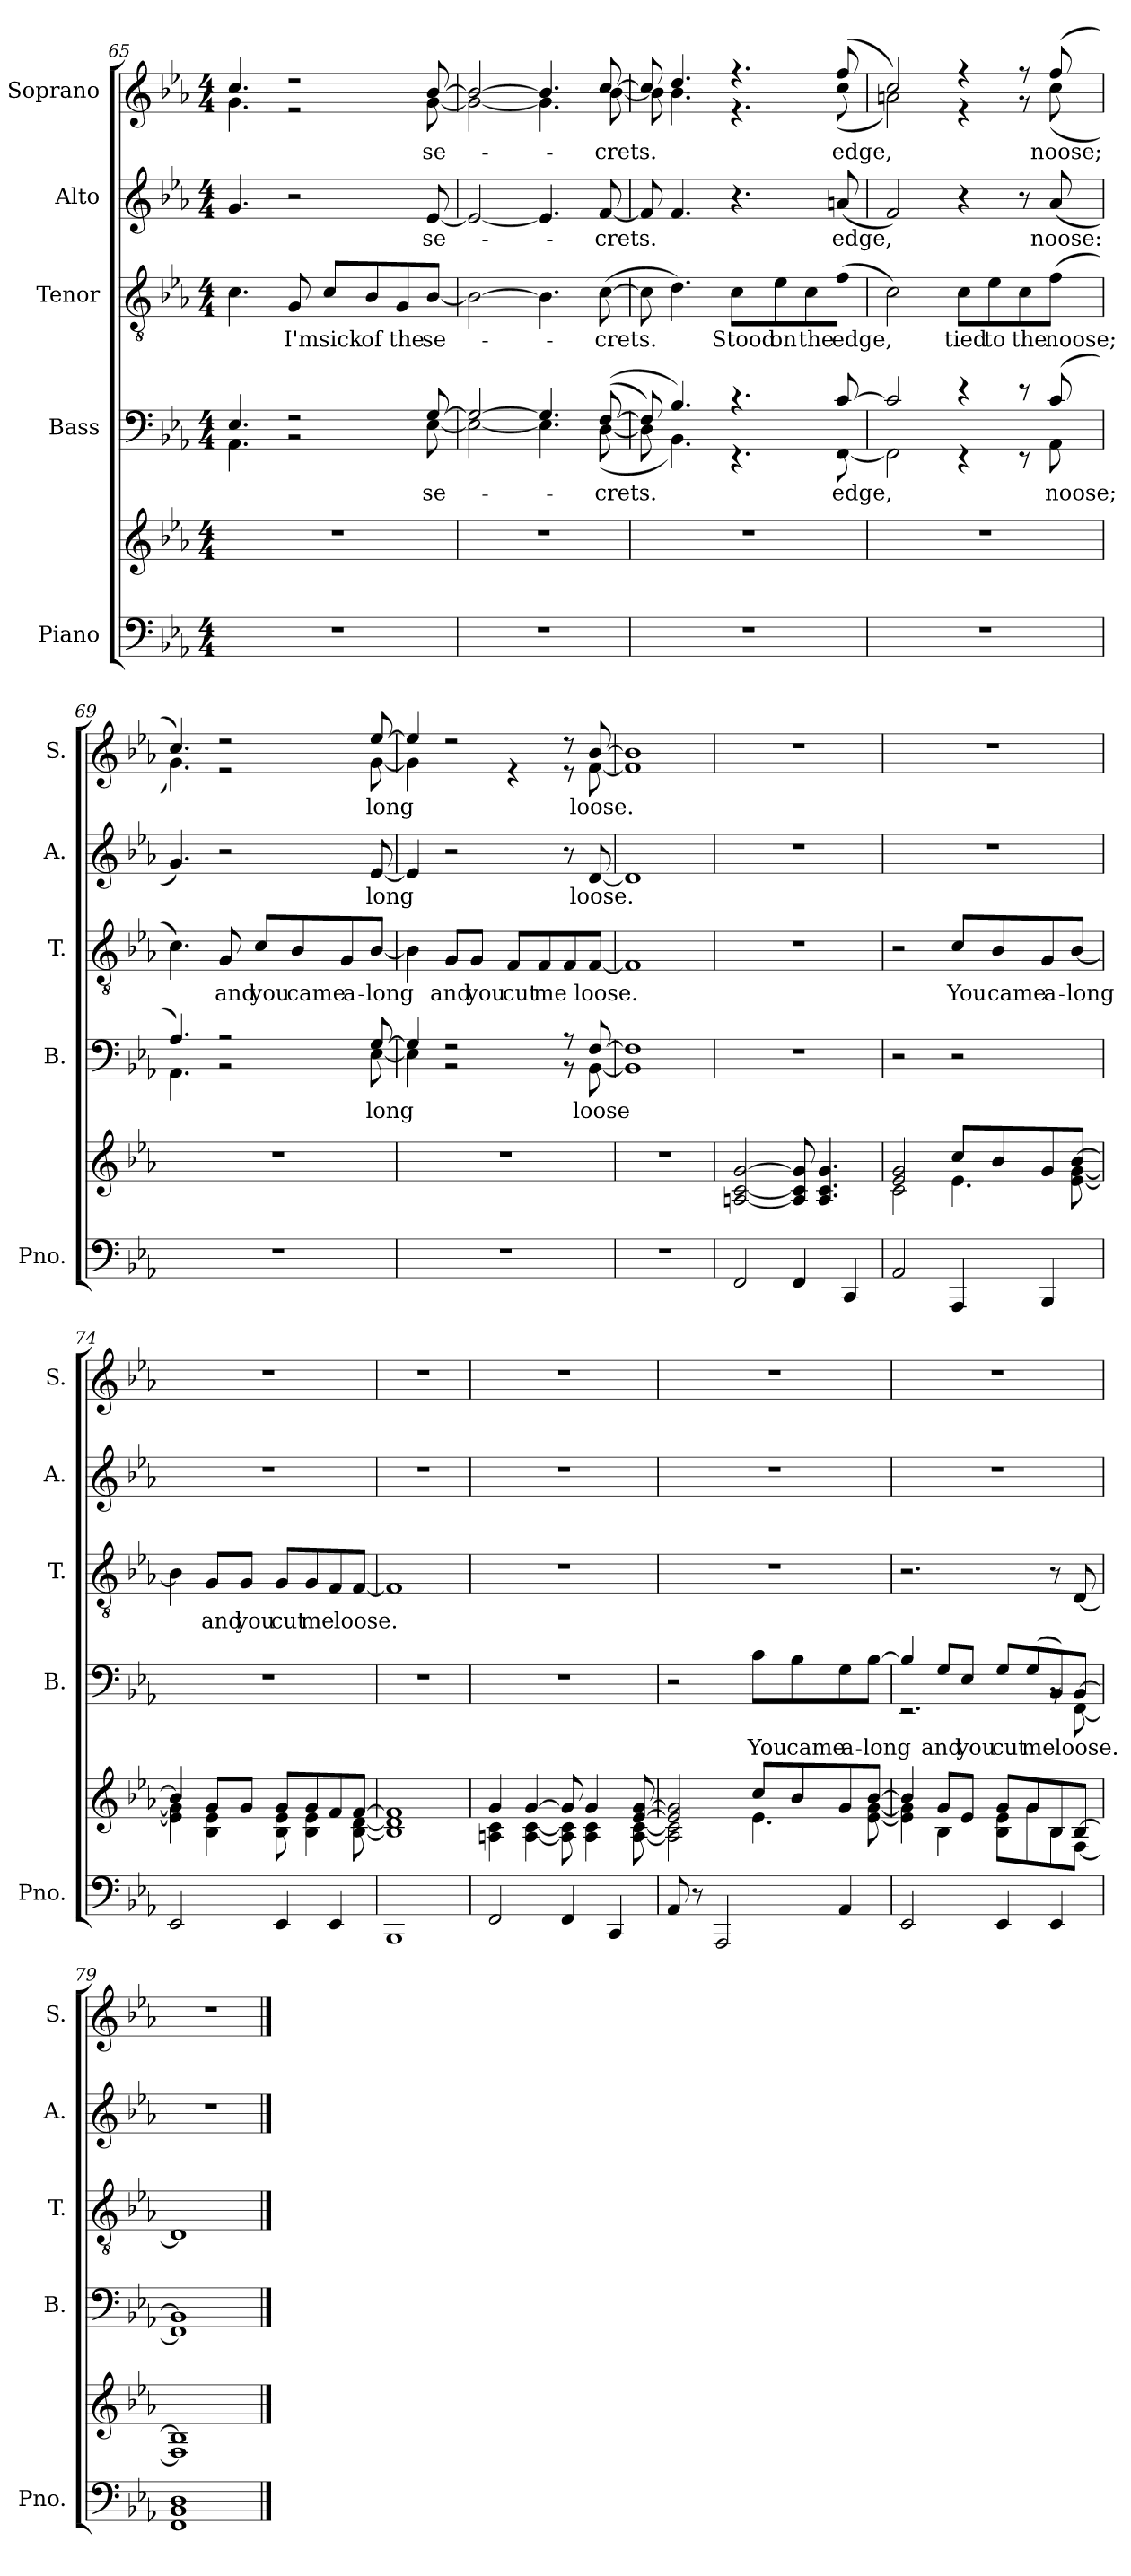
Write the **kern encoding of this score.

**kern	**kern	**kern	**text	**kern	**text	**kern	**text	**kern	**text
*part5	*part5	*part4	*part4	*part3	*part3	*part2	*part2	*part1	*part1
*staff6	*staff5	*staff4	*staff4	*staff3	*staff3	*staff2	*staff2	*staff1	*staff1
*I"Piano	*	*I"Bass	*	*I"Tenor	*	*I"Alto	*	*I"Soprano	*
*I'Pno.	*	*I'B.	*	*I'T.	*	*I'A.	*	*I'S.	*
*clefF4	*clefG2	*clefF4	*	*clefGv2	*	*clefG2	*	*clefG2	*
*k[b-e-a-]	*k[b-e-a-]	*k[b-e-a-]	*	*k[b-e-a-]	*	*k[b-e-a-]	*	*k[b-e-a-]	*
*M4/4	*M4/4	*M4/4	*	*M4/4	*	*M4/4	*	*M4/4	*
=65	=65	=65	=65	=65	=65	=65	=65	=65	=65
*	*	*^	*	*	*	*	*	*^	*
1r	1r	4.E-/	4.AA-\	.	4.c\	.	4.g/	.	4.cc/	4.g\	.
!	!	!	!	!	!	!LO:LY:b	!	!	!	!	!
.	.	2r	2r	.	8G/	I'm	2r	.	2r	2r	.
!	!	!	!	!	!	!LO:LY:b	!	!	!	!	!
.	.	.	.	.	8c/L	sick	.	.	.	.	.
!	!	!	!	!	!	!LO:LY:b	!	!	!	!	!
.	.	.	.	.	8B-/	of	.	.	.	.	.
!	!	!	!	!	!	!LO:LY:b	!	!	!	!	!
.	.	.	.	.	8G/	the	.	.	.	.	.
!	!	!	!	!LO:LY:b	!	!LO:LY:b	!	!LO:LY:b	!	!	!LO:LY:b
.	.	[8G/	[8E-\	se-	[8B-/J	se-	[8e-/	se-	[8b-/	[8g\	se-
!!LO:PB:g=z	!!
=66	=66	=66	=66	=66	=66	=66	=66	=66	=66	=66	=66
1r	1r	2G/_	2E-\_	.	2B-\_	.	2e-/_	.	2b-/_	2g\_	.
.	.	4.G/]	4.E-\]	.	4.B-\]	.	4.e-/]	.	4.b-/]	4.g\]	.
!	!	!	!	!LO:LY:b	!	!LO:LY:b	!	!LO:LY:b	!	!	!LO:LY:b
.	.	(([8F/	([8D\	-crets.	([8c\	-crets.	[8f/	-crets.	[8cc/	[8b-\	-crets.
=67	=67	=67	=67	=67	=67	=67	=67	=67	=67	=67	=67
1r	1r	8F/])	8D\]	.	8c\]	.	8f/]	.	8cc/]	8b-\]	.
.	.	4.B-/)	4.BB-\)	.	4.d\)	.	4.f/	.	4.dd/	4.b-\	.
!	!	!	!	!	!	!LO:LY:b	!	!	!	!	!
.	.	4.r	4.r	.	8c\L	Stood	4.r	.	4.r	4.r	.
!	!	!	!	!	!	!LO:LY:b	!	!	!	!	!
.	.	.	.	.	8e-\	on	.	.	.	.	.
!	!	!	!	!	!	!LO:LY:b	!	!	!	!	!
.	.	.	.	.	8c\	the	.	.	.	.	.
!	!	!	!	!LO:LY:b	!	!LO:LY:b	!	!LO:LY:b	!	!	!LO:LY:b
.	.	[8c/	[8FF\	edge,	(8f\J	edge,	(8an/	edge,	(8ff/	(8cc\	edge,
=68	=68	=68	=68	=68	=68	=68	=68	=68	=68	=68	=68
1r	1r	2c/]	2FF\]	.	2c\)	.	2f/)	.	2cc/)	2an\)	.
!	!	!	!	!	!	!LO:LY:b	!	!	!	!	!
.	.	4r	4r	.	8c\L	tied	4r	.	4r	4r	.
!	!	!	!	!	!	!LO:LY:b	!	!	!	!	!
.	.	.	.	.	8e-\	to	.	.	.	.	.
!	!	!	!	!	!	!LO:LY:b	!	!	!	!	!
.	.	8r	8r	.	8c\	the	8r	.	8r	8r	.
!	!	!	!	!LO:LY:b	!	!LO:LY:b	!	!LO:LY:b	!	!	!LO:LY:b
.	.	(8c/	8AA-\	noose;	(8f\J	noose;	(8a-/	noose:	(8ff/	(8cc\	noose;
=69	=69	=69	=69	=69	=69	=69	=69	=69	=69	=69	=69
1r	1r	4.A-/)	4.AA-\	.	4.c\)	.	4.g/)	.	4.cc/)	4.g\)	.
!	!	!	!	!	!	!LO:LY:b	!	!	!	!	!
.	.	2r	2r	.	8G/	and	2r	.	2r	2r	.
!	!	!	!	!	!	!LO:LY:b	!	!	!	!	!
.	.	.	.	.	8c/L	you	.	.	.	.	.
!	!	!	!	!	!	!LO:LY:b	!	!	!	!	!
.	.	.	.	.	8B-/	came	.	.	.	.	.
!	!	!	!	!	!	!LO:LY:b	!	!	!	!	!
.	.	.	.	.	8G/	a-	.	.	.	.	.
!	!	!	!	!LO:LY:b	!	!LO:LY:b	!	!LO:LY:b	!	!	!LO:LY:b
.	.	[8G/	[8E-\	long	[8B-/J	-long	[8e-/	long	[8ee-/	[8g\	long
!!LO:PB:g=z	!!
=70	=70	=70	=70	=70	=70	=70	=70	=70	=70	=70	=70
1r	1r	4G/]	4E-\]	.	4B-\]	.	4e-/]	.	4ee-/]	4g\]	.
!	!	!	!	!	!	!LO:LY:b	!	!	!	!	!
.	.	2r	2r	.	8G/L	and	2r	.	2r	4ryy	.
!	!	!	!	!	!	!LO:LY:b	!	!	!	!	!
.	.	.	.	.	8G/J	you	.	.	.	.	.
!	!	!	!	!	!	!LO:LY:b	!	!	!	!	!
.	.	.	.	.	8F/L	cut	.	.	.	4r	.
!	!	!	!	!	!	!LO:LY:b	!	!	!	!	!
.	.	.	.	.	8F/	me	.	.	.	.	.
.	.	8r	8r	.	8F/	.	8r	.	8r	8r	.
!	!	!	!	!LO:LY:b	!	!LO:LY:b	!	!LO:LY:b	!	!	!LO:LY:b
.	.	[8F/	[8BB-\	loose	[8F/J	loose.	[8d/	loose.	[8b-/	[8f\	loose.
=71	=71	=71	=71	=71	=71	=71	=71	=71	=71	=71	=71
1r	1r	1F]	1BB-]	.	1F]	.	1d]	.	1b-]	1f]	.
*	*	*v	*v	*	*	*	*	*	*v	*v	*
=72	=72	=72	=72	=72	=72	=72	=72	=72	=72
2FF/	[2An/ [2c/ [2g/	1r	.	1r	.	1r	.	1r	.
4FF/	8A/] 8c/] 8g/]	.	.	.	.	.	.	.	.
.	4.A/ 4.c/ 4.g/	.	.	.	.	.	.	.	.
4CC/	.	.	.	.	.	.	.	.	.
=73	=73	=73	=73	=73	=73	=73	=73	=73	=73
*	*^	*	*	*	*	*	*	*	*
2AA-/	2e-/ 2g/	2c\	2r	.	2r	.	1r	.	1r	.
!	!	!	!	!	!	!LO:LY:b	!	!	!	!
4AAA-/	8cc/L	4.e-\	2r	.	8c/L	You	.	.	.	.
!	!	!	!	!	!	!LO:LY:b	!	!	!	!
.	8b-/	.	.	.	8B-/	came	.	.	.	.
!	!	!	!	!	!	!LO:LY:b	!	!	!	!
4BBB-/	8g/	.	.	.	8G/	a-	.	.	.	.
!	!	!	!	!	!	!LO:LY:b	!	!	!	!
.	[8b-/J	[8e-\ [8g\	.	.	[8B-/J	-long	.	.	.	.
!!LO:PB:g=z
=74	=74	=74	=74	=74	=74	=74	=74	=74	=74	=74
2EE-/	4b-/]	4e-\] 4g\]	1r	.	4B-\]	.	1r	.	1r	.
!	!	!	!	!	!	!LO:LY:b	!	!	!	!
.	8g/L	4B-\ 4e-\	.	.	8G/L	and	.	.	.	.
!	!	!	!	!	!	!LO:LY:b	!	!	!	!
.	8g/J	.	.	.	8G/J	you	.	.	.	.
!	!	!	!	!	!	!LO:LY:b	!	!	!	!
4EE-/	8g/L	8B-\ 8e-\	.	.	8G/L	cut	.	.	.	.
!	!	!	!	!	!	!LO:LY:b	!	!	!	!
.	8g/	4B-\ 4e-\	.	.	8G/	me	.	.	.	.
4EE-/	8f/	.	.	.	8F/	.	.	.	.	.
!	!	!	!	!	!	!LO:LY:b	!	!	!	!
.	[8f/J	[8B-\ [8d\	.	.	[8F/J	loose.	.	.	.	.
=75	=75	=75	=75	=75	=75	=75	=75	=75	=75	=75
1BBB-	1f]	1B-] 1d]	1r	.	1F]	.	1r	.	1r	.
=76	=76	=76	=76	=76	=76	=76	=76	=76	=76	=76
2FF/	4g/	4An\ 4c\	1r	.	1r	.	1r	.	1r	.
.	[4g/	[4A\ [4c\	.	.	.	.	.	.	.	.
4FF/	8g/]	8A\] 8c\]	.	.	.	.	.	.	.	.
.	4g/	4A\ 4c\	.	.	.	.	.	.	.	.
4CC/	.	.	.	.	.	.	.	.	.	.
.	[8e-/ [8g/	[8A\ [8c\	.	.	.	.	.	.	.	.
=77	=77	=77	=77	=77	=77	=77	=77	=77	=77	=77
8AA-/	2e-/] 2g/]	2A\] 2c\]	2r	.	1r	.	1r	.	1r	.
8r	.	.	.	.	.	.	.	.	.	.
2AAA-/	.	.	.	.	.	.	.	.	.	.
!	!	!	!	!LO:LY:b	!	!	!	!	!	!
.	8cc/L	4.e-\	8c\L	You	.	.	.	.	.	.
!	!	!	!	!LO:LY:b	!	!	!	!	!	!
.	8b-/	.	8B-\	came	.	.	.	.	.	.
!	!	!	!	!LO:LY:b	!	!	!	!	!	!
4AA-/	8g/	.	8G\	a-	.	.	.	.	.	.
!	!	!	!	!LO:LY:b	!	!	!	!	!	!
.	[8b-/J	[8e-\ [8g\	[8B-\J	-long	.	.	.	.	.	.
!!LO:PB:g=z
=78	=78	=78	=78	=78	=78	=78	=78	=78	=78	=78
*	*	*	*^	*	*	*	*	*	*	*
2EE-/	4b-/]	4e-\] 4g\]	4B-/]	2.r	.	2.r	.	1r	.	1r	.
!	!	!	!	!	!LO:LY:b	!	!	!	!	!	!
.	8g/L	4B-\	8G/L	.	and	.	.	.	.	.	.
!	!	!	!	!	!LO:LY:b	!	!	!	!	!	!
.	8e-/J	.	8E-/J	.	you	.	.	.	.	.	.
!	!	!	!	!	!LO:LY:b	!	!	!	!	!	!
4EE-/	8g/L	8B-\ 8e-\L	8G/L	.	cut	.	.	.	.	.	.
!	!	!	!	!	!LO:LY:b	!	!	!	!	!	!
.	8g/	8g\	(8G/	.	me	.	.	.	.	.	.
4EE-/	8B-/	8B-\	8BB-/)	8rBB	.	8r	.	.	.	.	.
!	!	!	!	!	!LO:LY:b	!	!	!	!	!	!
.	[8B-/J	[8F\J	[8BB-/J	[8FF\	loose.	[8D/	.	.	.	.	.
=79	=79	=79	=79	=79	=79	=79	=79	=79	=79	=79	=79
1FF 1BB- 1D	1B-]	1F]	1BB-]	1FF]	.	1D]	.	1r	.	1r	.
*	*v	*v	*	*	*	*	*	*	*	*	*
*	*	*v	*v	*	*	*	*	*	*	*
==	==	==	==	==	==	==	==	==	==
*-	*-	*-	*-	*-	*-	*-	*-	*-	*-
